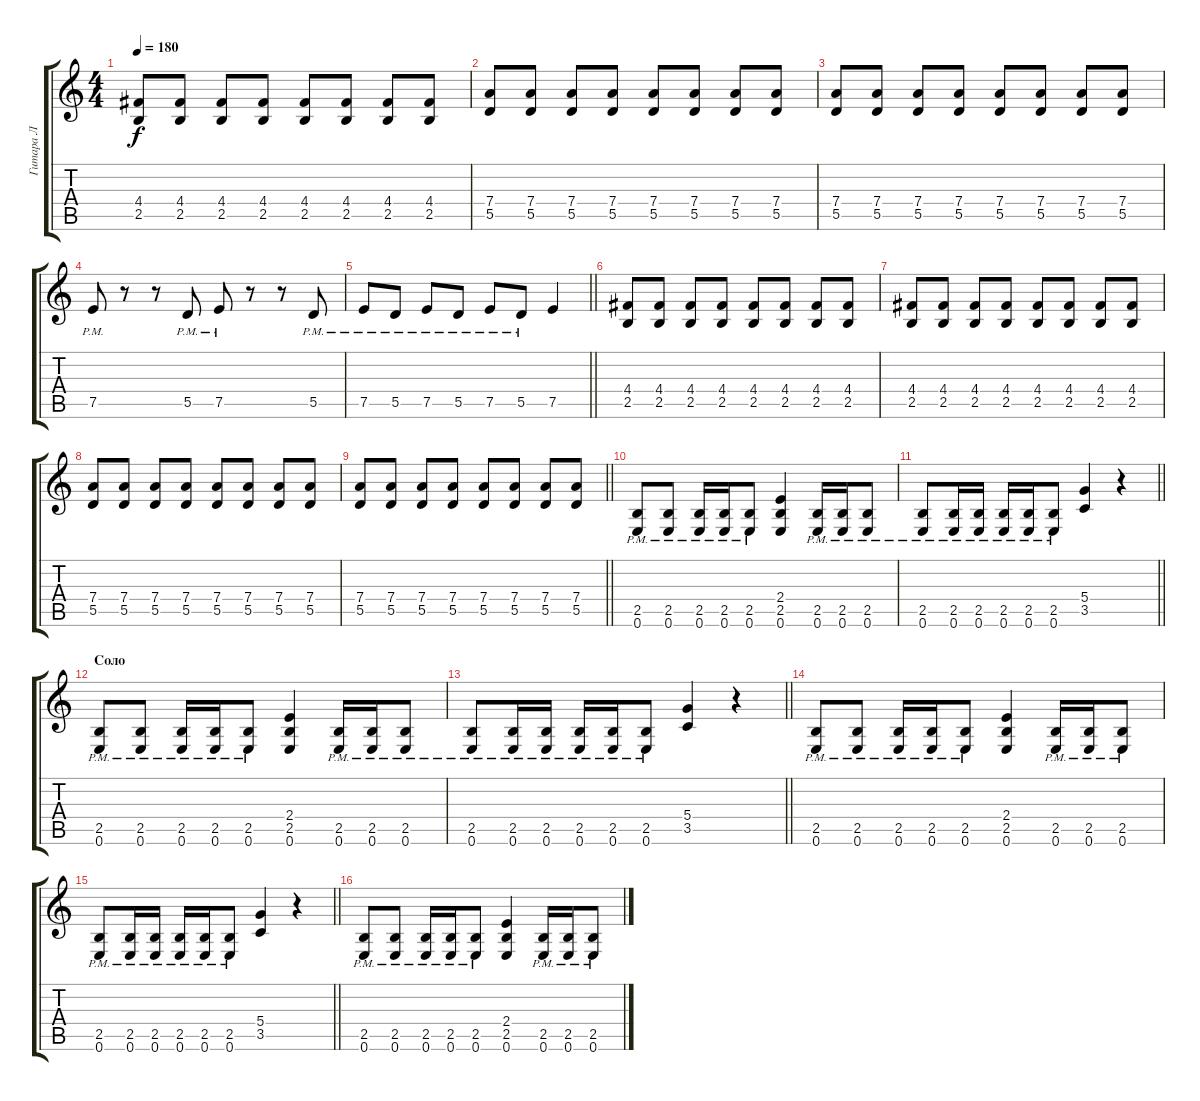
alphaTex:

\track ("Гитара Л" "Гитара Л") {instrument distortionguitar}
\staff {score tabs}
\tuning (E4 B3 G3 D3 A2 E2) {hide}
\ts (4 4)
\tempo 180
\clef g2
\ks c
(4.4 2.5).8{dy f} (4.4 2.5).8 (4.4 2.5).8 (4.4 2.5).8 (4.4 2.5).8 (4.4 2.5).8 (4.4 2.5).8 (4.4 2.5).8 |
(7.4 5.5).8 (7.4 5.5).8 (7.4 5.5).8 (7.4 5.5).8 (7.4 5.5).8 (7.4 5.5).8 (7.4 5.5).8 (7.4 5.5).8 |
(7.4 5.5).8 (7.4 5.5).8 (7.4 5.5).8 (7.4 5.5).8 (7.4 5.5).8 (7.4 5.5).8 (7.4 5.5).8 (7.4 5.5).8 |
7.5{pm}.8 r.8 r.8 5.5{pm}.8 7.5{pm}.8 r.8 r.8 5.5{pm}.8 |
\barLineRight lightlight
7.5{pm}.8 5.5{pm}.8 7.5{pm}.8 5.5{pm}.8 7.5{pm}.8 5.5{pm}.8 7.5.4 |
(4.4 2.5).8 (4.4 2.5).8 (4.4 2.5).8 (4.4 2.5).8 (4.4 2.5).8 (4.4 2.5).8 (4.4 2.5).8 (4.4 2.5).8 |
(4.4 2.5).8 (4.4 2.5).8 (4.4 2.5).8 (4.4 2.5).8 (4.4 2.5).8 (4.4 2.5).8 (4.4 2.5).8 (4.4 2.5).8 |
(7.4 5.5).8 (7.4 5.5).8 (7.4 5.5).8 (7.4 5.5).8 (7.4 5.5).8 (7.4 5.5).8 (7.4 5.5).8 (7.4 5.5).8 |
\barLineRight lightlight
(7.4 5.5).8 (7.4 5.5).8 (7.4 5.5).8 (7.4 5.5).8 (7.4 5.5).8 (7.4 5.5).8 (7.4 5.5).8 (7.4 5.5).8 |
\section ("" " ")
(2.5{pm} 0.6{pm}).8 (2.5{pm} 0.6{pm}).8 (2.5{pm} 0.6{pm}).16 (2.5{pm} 0.6{pm}).16 (2.5{pm} 0.6{pm}).8 (2.4 2.5 0.6).4 (2.5{pm} 0.6{pm}).16 (2.5{pm} 0.6{pm}).16 (2.5{pm} 0.6{pm}).8 |
\barLineRight lightlight
(2.5{pm} 0.6{pm}).8 (2.5{pm} 0.6{pm}).16 (2.5{pm} 0.6{pm}).16 (2.5{pm} 0.6{pm}).16 (2.5{pm} 0.6{pm}).16 (2.5{pm} 0.6{pm}).8 (5.4 3.5).4 r.4 |
\section ("" "Соло")
(2.5{pm} 0.6{pm}).8 (2.5{pm} 0.6{pm}).8 (2.5{pm} 0.6{pm}).16 (2.5{pm} 0.6{pm}).16 (2.5{pm} 0.6{pm}).8 (2.4 2.5 0.6).4 (2.5{pm} 0.6{pm}).16 (2.5{pm} 0.6{pm}).16 (2.5{pm} 0.6{pm}).8 |
\barLineRight lightlight
(2.5{pm} 0.6{pm}).8 (2.5{pm} 0.6{pm}).16 (2.5{pm} 0.6{pm}).16 (2.5{pm} 0.6{pm}).16 (2.5{pm} 0.6{pm}).16 (2.5{pm} 0.6{pm}).8 (5.4 3.5).4 r.4 |
(2.5{pm} 0.6{pm}).8 (2.5{pm} 0.6{pm}).8 (2.5{pm} 0.6{pm}).16 (2.5{pm} 0.6{pm}).16 (2.5{pm} 0.6{pm}).8 (2.4 2.5 0.6).4 (2.5{pm} 0.6{pm}).16 (2.5{pm} 0.6{pm}).16 (2.5{pm} 0.6{pm}).8 |
\barLineRight lightlight
(2.5{pm} 0.6{pm}).8 (2.5{pm} 0.6{pm}).16 (2.5{pm} 0.6{pm}).16 (2.5{pm} 0.6{pm}).16 (2.5{pm} 0.6{pm}).16 (2.5{pm} 0.6{pm}).8 (5.4 3.5).4 r.4 |
(2.5{pm} 0.6{pm}).8 (2.5{pm} 0.6{pm}).8 (2.5{pm} 0.6{pm}).16 (2.5{pm} 0.6{pm}).16 (2.5{pm} 0.6{pm}).8 (2.4 2.5 0.6).4 (2.5{pm} 0.6{pm}).16 (2.5{pm} 0.6{pm}).16 (2.5{pm} 0.6{pm}).8
